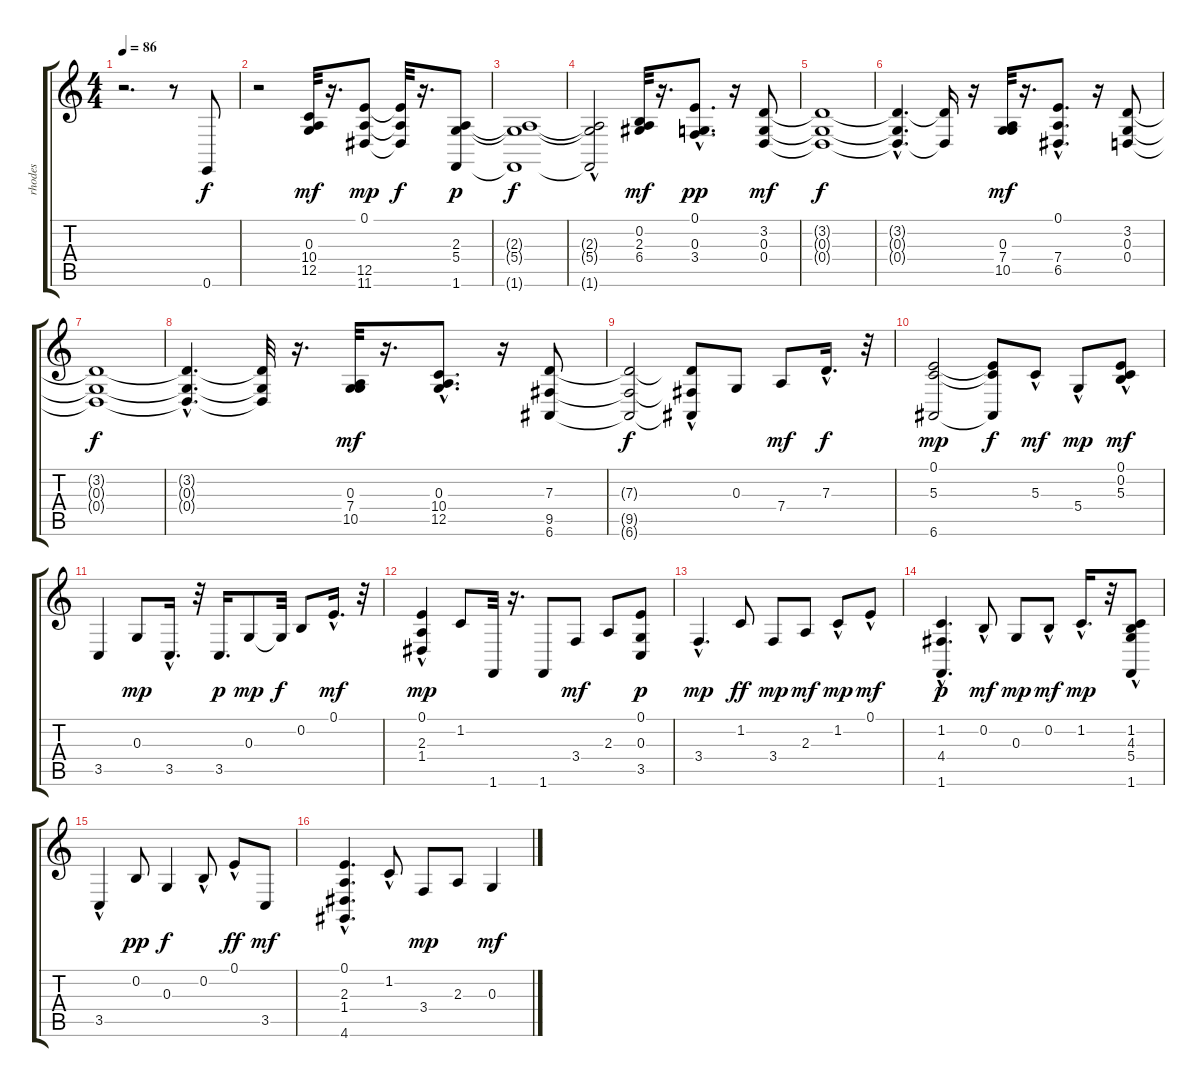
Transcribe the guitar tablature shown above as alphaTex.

\track ("rhodes" "rhodes") {instrument electricpiano1}
\staff {score tabs}
\tuning (E4 B3 G3 D3 A2 E2) {hide}
\ts (4 4)
\tempo 86
\clef g2
\ks c
r.2{d dy f instrument electricpiano1} r.8 0.6.8 |
r.2 (0.3 10.4 12.5).32{dy mf} r.16{d} (0.1 12.5 11.6).8{dy mp} (0.1{t} 12.5{t} 11.6{t}).32{dy f} r.16{d} (2.3 5.4 1.6).8{dy p} |
(2.3{t} 5.4{t} 1.6{t}).1{dy f} |
(2.3{t} 5.4{t} 1.6{hac t}).2 (0.2 2.3 6.4).32{dy mf} r.16{d} (0.1{hac} 0.3 3.4{hac}).8{d dy pp} r.16 (3.2 0.3 0.4).8{dy mf} |
(3.2{t} 0.3{t} 0.4{t}).1{dy f} |
(3.2{hac t} 0.3{hac t} 0.4{hac t}).4{d} (3.2{t} 0.4{t}).16 r.16 (0.3 7.4 10.5).32{dy mf} r.16{d} (0.1 7.4{hac} 6.5).8{d} r.16 (3.2 0.3 0.4).8 |
(3.2{t} 0.3{t} 0.4{t}).1{dy f} |
(3.2{hac t} 0.3{hac t} 0.4{hac t}).4{d} (3.2{t} 0.3{t} 0.4{t}).32 r.16{d} (0.3 7.4 10.5).32{dy mf} r.16{d} (0.3{hac} 10.4 12.5).8{d} r.16 (7.3 9.5 6.6).8 |
(7.3{t} 9.5{t} 6.6{t}).2{dy f} (7.3{t} 9.5{t} 6.6{hac t}).8 0.3.8 7.4.8{dy mf} 7.3{hac}.16{d dy f} r.32 |
(0.1 5.3 6.6).2{dy mp} (0.1{t} 5.3{t} 6.6{t}).8{dy f} 5.3{hac}.8{dy mf} 5.4{hac}.8{dy mp} (0.1{hac} 0.2{hac} 5.3{hac}).8{dy mf} |
3.5.4 0.3.8{dy mp} 3.5{hac}.16{d} r.32 3.5.16{d dy p} 0.3.8{dy mp} 0.3{t}.32{dy f} 0.2.8 0.1{hac}.16{d dy mf} r.32 |
(0.1{hac} 2.3 1.4{hac}).4{dy mp} 1.2.8 1.6.32 r.16{d} 1.6.8 3.4.8{dy mf} 2.3.8 (0.1 0.3 3.5).8{dy p} |
3.4{hac}.4{d dy mp} 1.2.8{dy ff} 3.4.8{dy mp} 2.3.8{dy mf} 1.2{hac}.8{dy mp} 0.1{hac}.8{dy mf} |
(1.2 4.4 1.6{hac}).4{d dy p} 0.2{hac}.8{dy mf} 0.3.8{dy mp} 0.2{hac}.8{dy mf} 1.2{hac}.16{d dy mp} r.32 (1.2{hac} 4.3{hac} 5.4 1.6{hac}).8 |
3.5{hac}.4 0.2.8{dy pp} 0.3.4{dy f} 0.2{hac}.8 0.1{hac}.8{dy ff} 3.5.8{dy mf} |
(0.1{hac} 2.3 1.4 4.6{hac}).4{d} 1.2{hac}.8 3.4.8{dy mp} 2.3.8 0.3.4{dy mf}
